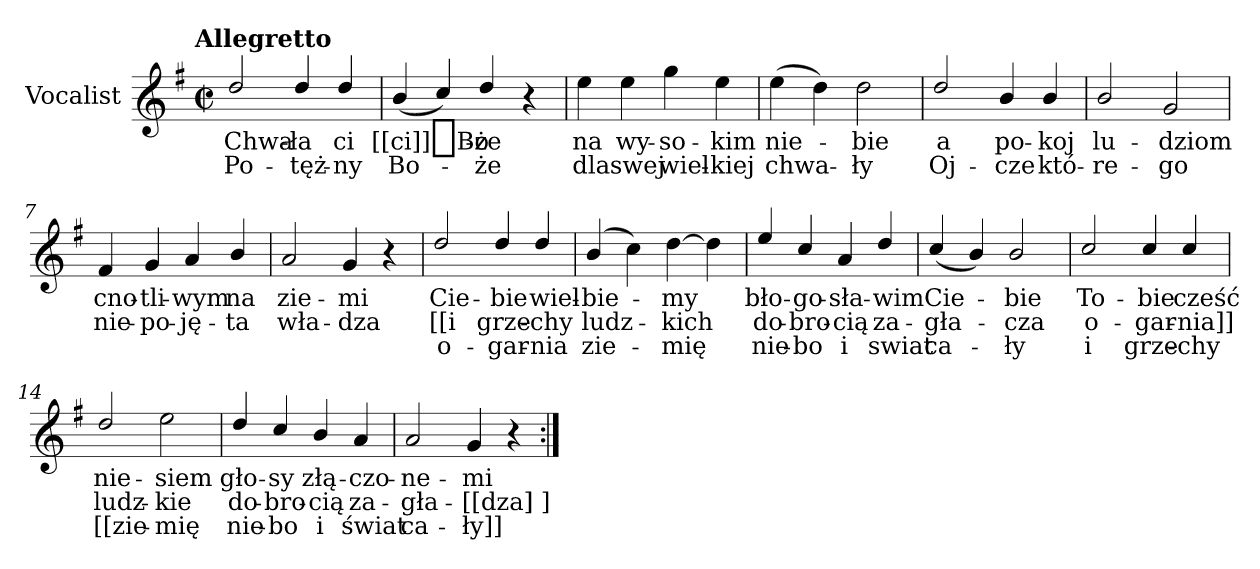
**kern	**text	**text	**text
*part1	*part1	*part1	*part1
*staff1	*staff1	*staff1	*staff1
*I"Vocalist	*	*	*
*clefG2	*	*	*
*k[f#]	*	*	*
*G:	*	*	*
!!LO:TX:omd:t=Allegretto
*M2/2	*	*	*
*met(c|)	*	*	*
*MM108	*	*	*
=1	=1	=1	=1
2dd/	Chwa-	Po-	.
4dd/	-ła	-tęż-	.
4dd/	ci	-ny	.
=2	=2	=2	=2
(<4b/	[[ci]]_Bo-	Bo-	.
4cc/)	.	.	.
4dd/	-że	-że	.
4r	.	.	.
=3	=3	=3	=3
4ee\	na	dla	.
4ee\	wy-	swej	.
4gg\	-so-	wiel-	.
4ee\	-kim	-kiej	.
=4	=4	=4	=4
(>4ee\	nie-	chwa-	.
4dd\)	.	.	.
2dd\	-bie	-ły	.
=5	=5	=5	=5
2dd/	a	Oj-	.
4b/	po-	-cze	.
4b/	-koj	któ-	.
=6	=6	=6	=6
2b/	lu-	-re-	.
2g/	-dziom	-go	.
=7	=7	=7	=7
4f#/	cno-	nie-	.
4g/	-tli-	-po-	.
4a/	-wym	-ję-	.
4b/	na	-ta	.
=8	=8	=8	=8
2a/	zie-	wła-	.
4g/	-mi	-dza	.
4r	.	.	.
=9	=9	=9	=9
2dd/	Cie-	[[i	o-
4dd/	-bie	grze-	-gar-
4dd/	wiel-	-chy	-nia
=10	=10	=10	=10
(>4b/	-bie-	ludz-	zie-
4cc\)	.	.	.
[4dd\	-my	-kich	-mię
4dd\]	.	.	.
=11	=11	=11	=11
4ee/	bło-	do-	nie-
4cc/	-go-	-bro-	-bo
4a/	-sła-	-cią	i
4dd/	-wim	za-	swiat
=12	=12	=12	=12
(>4cc/	Cie-	-gła-	ca-
4b/)	.	.	.
2b/	-bie	-cza	-ły
=13	=13	=13	=13
2cc/	To-	o-	i
4cc/	-bie	-gar-	grze-
4cc/	cześć	-nia]]	-chy
=14	=14	=14	=14
2dd/	nie-	ludz-	[[zie-
2ee\	-siem	-kie	-mię
=15	=15	=15	=15
4dd/	gło-	do-	nie-
4cc/	-sy	-bro-	-bo
4b/	złą-	-cią	i
4a/	-czo-	za-	świat
=16	=16	=16	=16
2a/	-ne-	-gła-	ca-
4g/	-mi	-[[dza]]	-ły]]
4r	.	.	.
=:|!	=:|!	=:|!	=:|!
*-	*-	*-	*-
